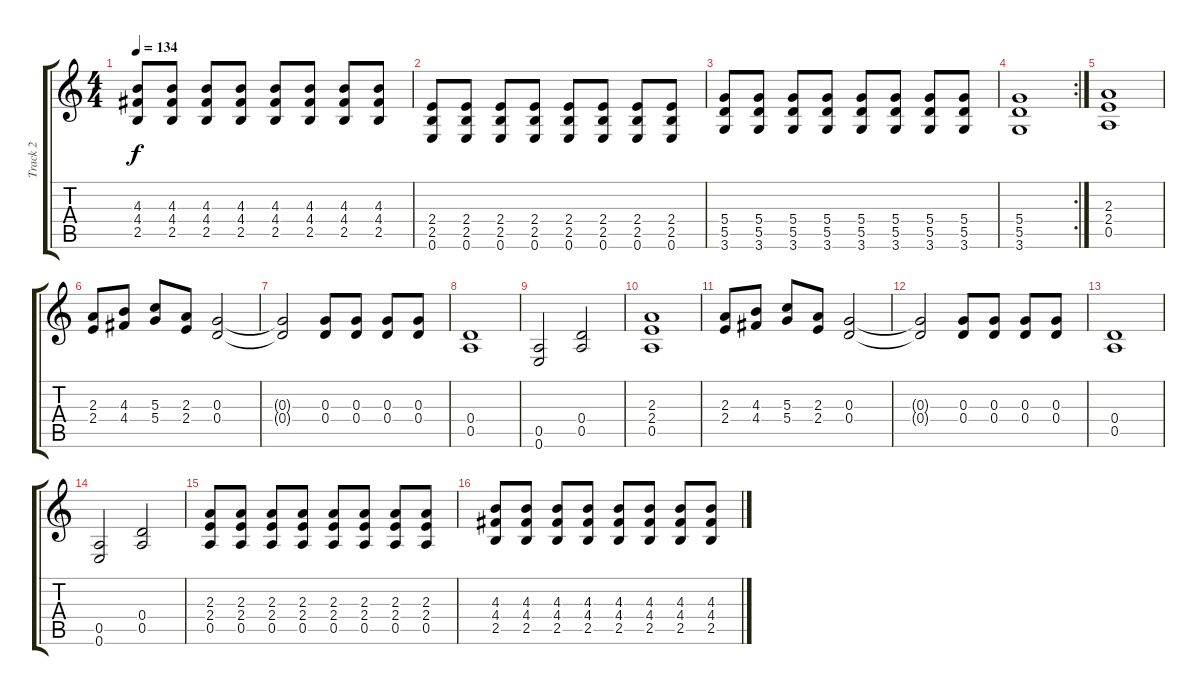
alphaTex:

\track ("Track 2" "Track 2") {instrument distortionguitar}
\staff {score tabs}
\tuning (E4 B3 G3 D3 A2 E2) {hide}
\ts (4 4)
\tempo 134
\clef g2
\ks c
(4.3 4.4 2.5).8{dy f} (4.3 4.4 2.5).8 (4.3 4.4 2.5).8 (4.3 4.4 2.5).8 (4.3 4.4 2.5).8 (4.3 4.4 2.5).8 (4.3 4.4 2.5).8 (4.3 4.4 2.5).8 |
(2.4 2.5 0.6).8 (2.4 2.5 0.6).8 (2.4 2.5 0.6).8 (2.4 2.5 0.6).8 (2.4 2.5 0.6).8 (2.4 2.5 0.6).8 (2.4 2.5 0.6).8 (2.4 2.5 0.6).8 |
(5.4 5.5 3.6).8 (5.4 5.5 3.6).8 (5.4 5.5 3.6).8 (5.4 5.5 3.6).8 (5.4 5.5 3.6).8 (5.4 5.5 3.6).8 (5.4 5.5 3.6).8 (5.4 5.5 3.6).8 |
\rc 2
(5.4 5.5 3.6).1 |
(2.3 2.4 0.5).1 |
(2.3 2.4).8 (4.3 4.4).8 (5.3 5.4).8 (2.3 2.4).8 (0.3 0.4).2 |
(0.3{t} 0.4{t}).2 (0.3 0.4).8 (0.3 0.4).8 (0.3 0.4).8 (0.3 0.4).8 |
(0.4 0.5).1 |
(0.5 0.6).2 (0.4 0.5).2 |
(2.3 2.4 0.5).1 |
(2.3 2.4).8 (4.3 4.4).8 (5.3 5.4).8 (2.3 2.4).8 (0.3 0.4).2 |
(0.3{t} 0.4{t}).2 (0.3 0.4).8 (0.3 0.4).8 (0.3 0.4).8 (0.3 0.4).8 |
(0.4 0.5).1 |
(0.5 0.6).2 (0.4 0.5).2 |
(2.3 2.4 0.5).8 (2.3 2.4 0.5).8 (2.3 2.4 0.5).8 (2.3 2.4 0.5).8 (2.3 2.4 0.5).8 (2.3 2.4 0.5).8 (2.3 2.4 0.5).8 (2.3 2.4 0.5).8 |
(4.3 4.4 2.5).8 (4.3 4.4 2.5).8 (4.3 4.4 2.5).8 (4.3 4.4 2.5).8 (4.3 4.4 2.5).8 (4.3 4.4 2.5).8 (4.3 4.4 2.5).8 (4.3 4.4 2.5).8
